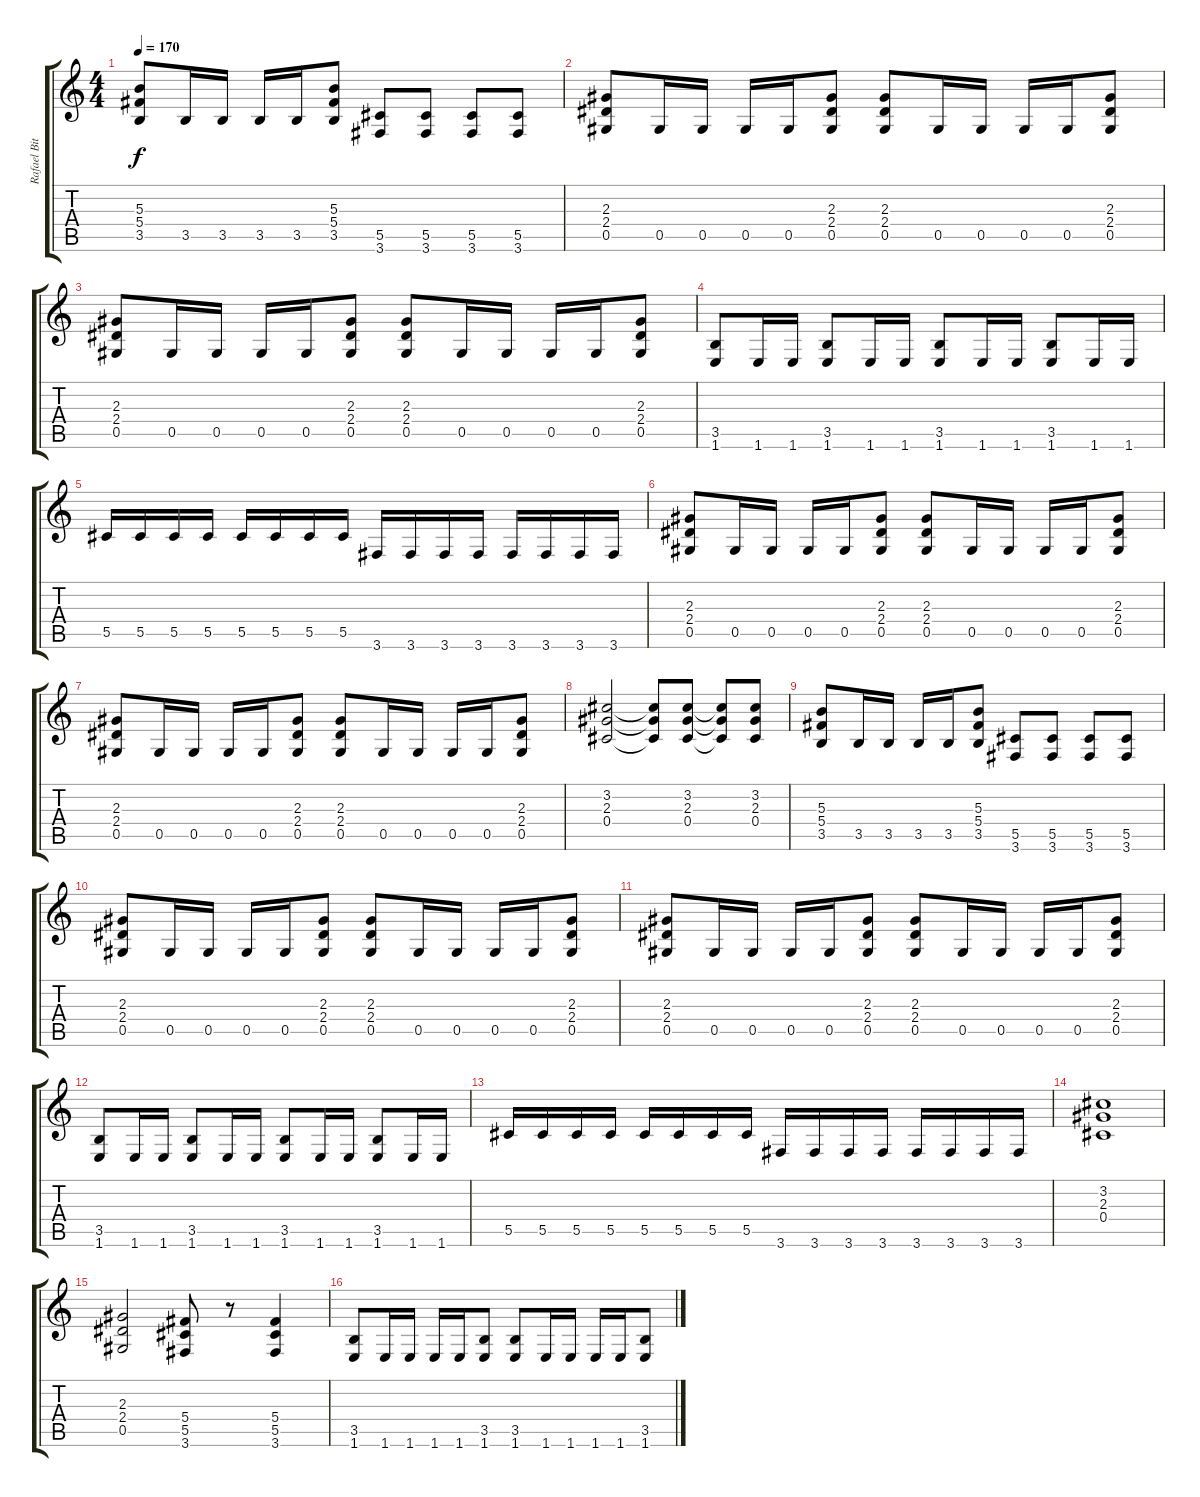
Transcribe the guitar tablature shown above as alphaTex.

\track ("Rafael Bittencourt" "Rafael Bit") {instrument distortionguitar}
\staff {score tabs}
\tuning (Eb4 Bb3 Gb3 Db3 Ab2 Eb2) {hide}
\ts (4 4)
\tempo 170
\clef g2
\ks c
(5.3 5.4 3.5).8{dy f} 3.5.16 3.5.16 3.5.16 3.5.16 (5.3 5.4 3.5).8 (5.5 3.6).8 (5.5 3.6).8 (5.5 3.6).8 (5.5 3.6).8 |
(2.3 2.4 0.5).8 0.5.16 0.5.16 0.5.16 0.5.16 (2.3 2.4 0.5).8 (2.3 2.4 0.5).8 0.5.16 0.5.16 0.5.16 0.5.16 (2.3 2.4 0.5).8 |
(2.3 2.4 0.5).8 0.5.16 0.5.16 0.5.16 0.5.16 (2.3 2.4 0.5).8 (2.3 2.4 0.5).8 0.5.16 0.5.16 0.5.16 0.5.16 (2.3 2.4 0.5).8 |
(3.5 1.6).8 1.6.16 1.6.16 (3.5 1.6).8 1.6.16 1.6.16 (3.5 1.6).8 1.6.16 1.6.16 (3.5 1.6).8 1.6.16 1.6.16 |
5.5.16 5.5.16 5.5.16 5.5.16 5.5.16 5.5.16 5.5.16 5.5.16 3.6.16 3.6.16 3.6.16 3.6.16 3.6.16 3.6.16 3.6.16 3.6.16 |
(2.3 2.4 0.5).8 0.5.16 0.5.16 0.5.16 0.5.16 (2.3 2.4 0.5).8 (2.3 2.4 0.5).8 0.5.16 0.5.16 0.5.16 0.5.16 (2.3 2.4 0.5).8 |
(2.3 2.4 0.5).8 0.5.16 0.5.16 0.5.16 0.5.16 (2.3 2.4 0.5).8 (2.3 2.4 0.5).8 0.5.16 0.5.16 0.5.16 0.5.16 (2.3 2.4 0.5).8 |
(3.2 2.3 0.4).2 (3.2{t} 2.3{t} 0.4{t}).8 (3.2 2.3 0.4).8 (3.2{t} 2.3{t} 0.4{t}).8 (3.2 2.3 0.4).8 |
(5.3 5.4 3.5).8 3.5.16 3.5.16 3.5.16 3.5.16 (5.3 5.4 3.5).8 (5.5 3.6).8 (5.5 3.6).8 (5.5 3.6).8 (5.5 3.6).8 |
(2.3 2.4 0.5).8 0.5.16 0.5.16 0.5.16 0.5.16 (2.3 2.4 0.5).8 (2.3 2.4 0.5).8 0.5.16 0.5.16 0.5.16 0.5.16 (2.3 2.4 0.5).8 |
(2.3 2.4 0.5).8 0.5.16 0.5.16 0.5.16 0.5.16 (2.3 2.4 0.5).8 (2.3 2.4 0.5).8 0.5.16 0.5.16 0.5.16 0.5.16 (2.3 2.4 0.5).8 |
(3.5 1.6).8 1.6.16 1.6.16 (3.5 1.6).8 1.6.16 1.6.16 (3.5 1.6).8 1.6.16 1.6.16 (3.5 1.6).8 1.6.16 1.6.16 |
5.5.16 5.5.16 5.5.16 5.5.16 5.5.16 5.5.16 5.5.16 5.5.16 3.6.16 3.6.16 3.6.16 3.6.16 3.6.16 3.6.16 3.6.16 3.6.16 |
(3.2 2.3 0.4).1 |
(2.3 2.4 0.5).2 (5.4 5.5 3.6).8 r.8 (5.4 5.5 3.6).4 |
(3.5 1.6).8 1.6.16 1.6.16 1.6.16 1.6.16 (3.5 1.6).8 (3.5 1.6).8 1.6.16 1.6.16 1.6.16 1.6.16 (3.5 1.6).8
